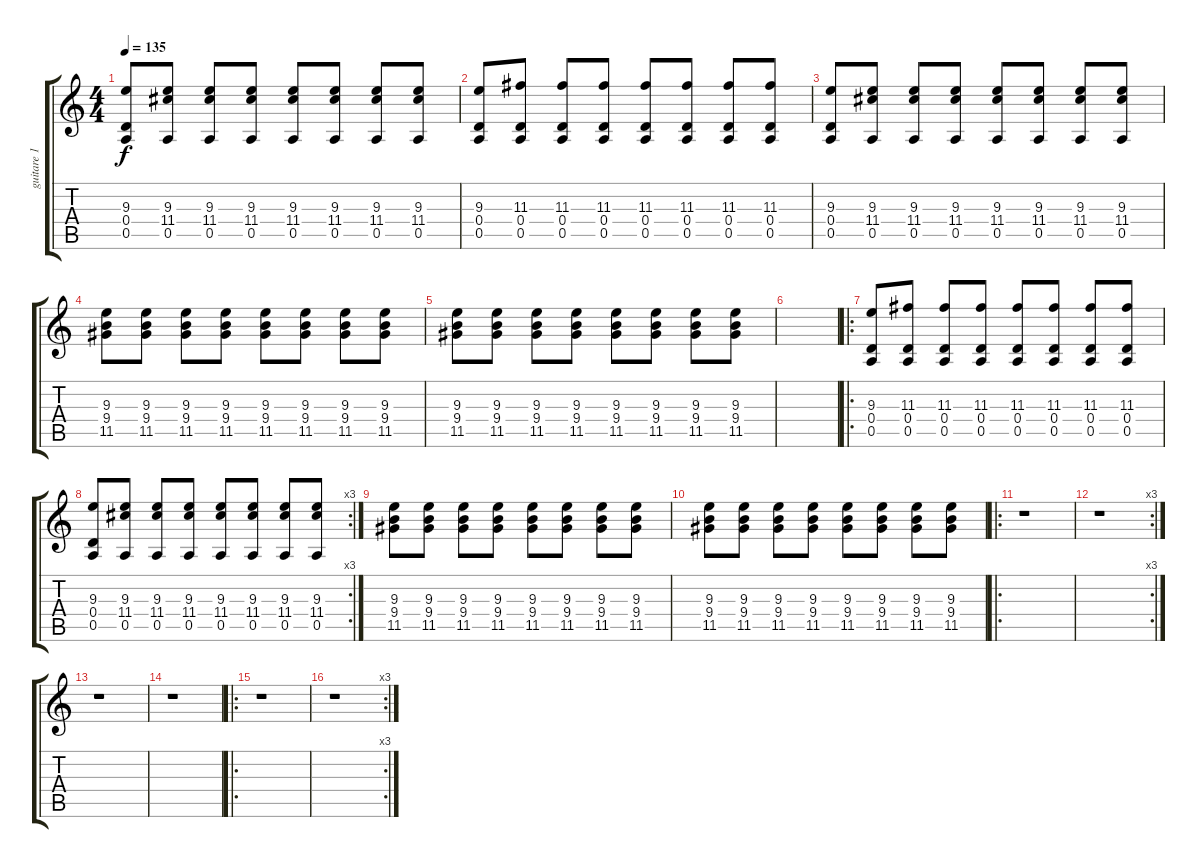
\track ("guitare 1" "guitare 1") {instrument electricguitarmuted}
\staff {score tabs}
\tuning (E4 B3 G3 D3 A2 E2) {hide}
\ts (4 4)
\tempo 135
\clef g2
\ks c
(9.3 0.4 0.5).8{dy f} (9.3 11.4 0.5).8 (9.3 11.4 0.5).8 (9.3 11.4 0.5).8 (9.3 11.4 0.5).8 (9.3 11.4 0.5).8 (9.3 11.4 0.5).8 (9.3 11.4 0.5).8 |
(9.3 0.4 0.5).8 (11.3 0.4 0.5).8 (11.3 0.4 0.5).8 (11.3 0.4 0.5).8 (11.3 0.4 0.5).8 (11.3 0.4 0.5).8 (11.3 0.4 0.5).8 (11.3 0.4 0.5).8 |
(9.3 0.4 0.5).8 (9.3 11.4 0.5).8 (9.3 11.4 0.5).8 (9.3 11.4 0.5).8 (9.3 11.4 0.5).8 (9.3 11.4 0.5).8 (9.3 11.4 0.5).8 (9.3 11.4 0.5).8 |
(9.3 9.4 11.5).8 (9.3 9.4 11.5).8 (9.3 9.4 11.5).8 (9.3 9.4 11.5).8 (9.3 9.4 11.5).8 (9.3 9.4 11.5).8 (9.3 9.4 11.5).8 (9.3 9.4 11.5).8 |
(9.3 9.4 11.5).8 (9.3 9.4 11.5).8 (9.3 9.4 11.5).8 (9.3 9.4 11.5).8 (9.3 9.4 11.5).8 (9.3 9.4 11.5).8 (9.3 9.4 11.5).8 (9.3 9.4 11.5).8 |
|
\ro
(9.3 0.4 0.5).8 (11.3 0.4 0.5).8 (11.3 0.4 0.5).8 (11.3 0.4 0.5).8 (11.3 0.4 0.5).8 (11.3 0.4 0.5).8 (11.3 0.4 0.5).8 (11.3 0.4 0.5).8 |
\rc 3
(9.3 0.4 0.5).8 (9.3 11.4 0.5).8 (9.3 11.4 0.5).8 (9.3 11.4 0.5).8 (9.3 11.4 0.5).8 (9.3 11.4 0.5).8 (9.3 11.4 0.5).8 (9.3 11.4 0.5).8 |
(9.3 9.4 11.5).8 (9.3 9.4 11.5).8 (9.3 9.4 11.5).8 (9.3 9.4 11.5).8 (9.3 9.4 11.5).8 (9.3 9.4 11.5).8 (9.3 9.4 11.5).8 (9.3 9.4 11.5).8 |
(9.3 9.4 11.5).8 (9.3 9.4 11.5).8 (9.3 9.4 11.5).8 (9.3 9.4 11.5).8 (9.3 9.4 11.5).8 (9.3 9.4 11.5).8 (9.3 9.4 11.5).8 (9.3 9.4 11.5).8 |
\ro
r.1 |
\rc 3
r.1 |
r.1 |
r.1 |
\ro
r.1 |
\rc 3
r.1
